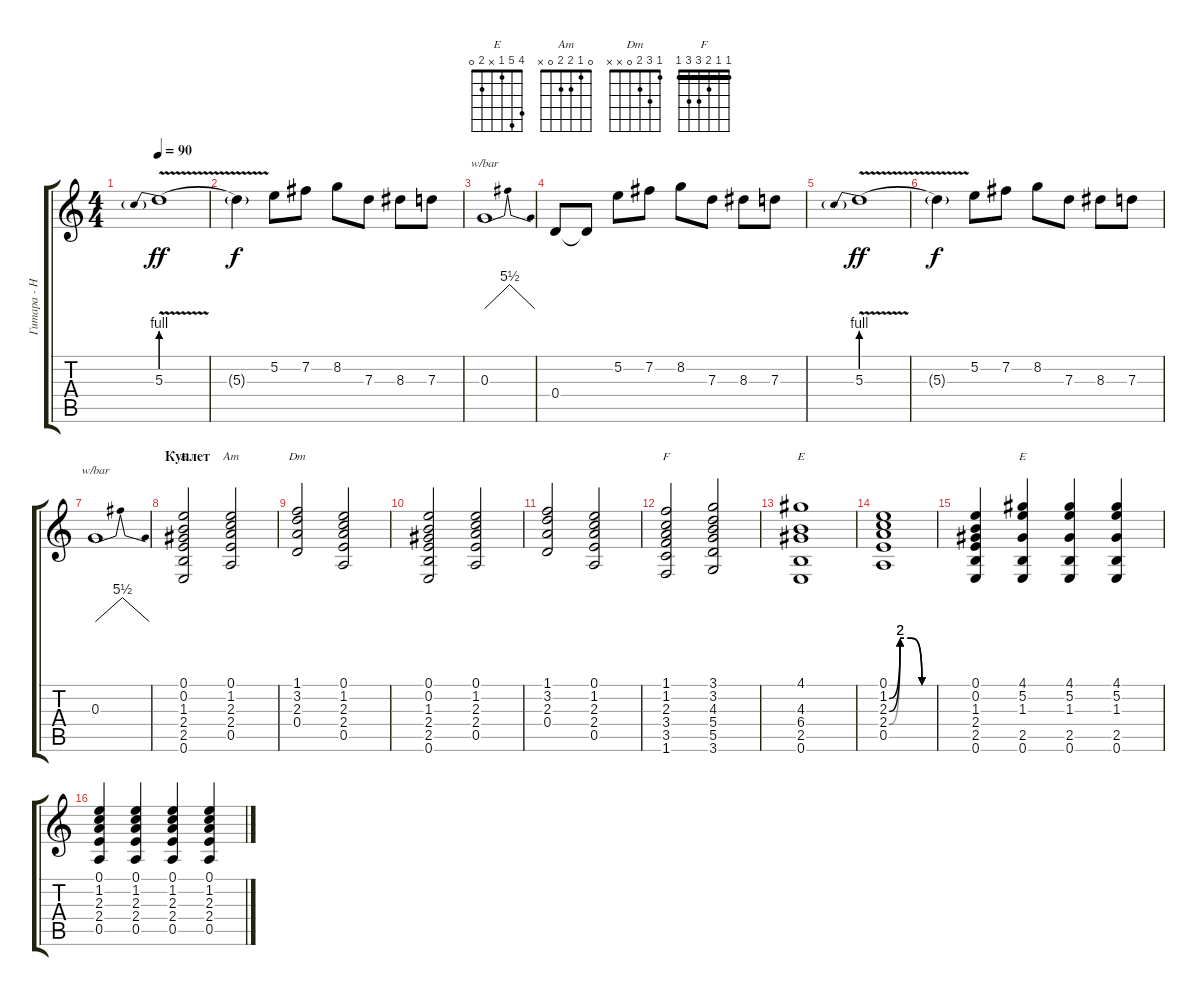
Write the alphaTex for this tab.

\track ("Гитара - HozPort" "Гитара - H") {instrument distortionguitar}
\staff {score tabs}
\tuning (E4 B3 G3 D3 A2 E2) {hide}
\chord ("E" 0 0 1 2 2 0)
\chord ("Am" 0 1 2 2 0 x)
\chord ("Dm" 1 3 2 0 x x)
\chord ("F" 1 1 2 3 3 1) {barre 1}
\chord ("E" 4 x 4 6 2 0) {firstfret 2 barre 4}
\chord ("E" 4 5 1 x 2 0)
\ts (4 4)
\tempo 90
\clef g2
\ks c
5.3{be (prebend 0 4 60 4) v}.1{dy ff} |
5.3{t}.4{dy f} 5.2.8 7.2.8 8.2.8 7.3.8 8.3.8 7.3.8 |
0.3.1{tbe (dip default 0 0 30 22 60 0)} |
0.4.8 0.4{t}.8 5.2.8 7.2.8 8.2.8 7.3.8 8.3.8 7.3.8 |
5.3{be (prebend 0 4 60 4) v}.1{dy ff} |
5.3{t}.4{dy f} 5.2.8 7.2.8 8.2.8 7.3.8 8.3.8 7.3.8 |
0.3.1{tbe (dip default 0 0 30 22 60 0)} |
\section ("" "Куплет")
(0.1 0.2 1.3 2.4 2.5 0.6).2{ch "E"} (0.1 1.2 2.3 2.4 0.5).2{ch "Am"} |
(1.1 3.2 2.3 0.4).2{ch "Dm"} (0.1 1.2 2.3 2.4 0.5).2 |
(0.1 0.2 1.3 2.4 2.5 0.6).2 (0.1 1.2 2.3 2.4 0.5).2 |
(1.1 3.2 2.3 0.4).2 (0.1 1.2 2.3 2.4 0.5).2 |
(1.1 1.2 2.3 3.4 3.5 1.6).2{ch "F"} (3.1 3.2 4.3 5.4 5.5 3.6).2 |
(4.1 4.3 6.4 2.5 0.6).1{ch "E"} |
(0.1 1.2{be (custom 0 0 15 8 30 8 45 0 60 0)} 2.3{be (custom 0 0 15 8 30 8 45 0 60 0)} 2.4{be (custom 0 0 15 8 30 8 45 0 60 0)} 0.5).1 |
(0.1 0.2 1.3 2.4 2.5 0.6).4 (4.1 5.2 1.3 2.5 0.6).4{ch "E"} (4.1 5.2 1.3 2.5 0.6).4 (4.1 5.2 1.3 2.5 0.6).4 |
(0.1 1.2 2.3 2.4 0.5).4 (0.1 1.2 2.3 2.4 0.5).4 (0.1 1.2 2.3 2.4 0.5).4 (0.1 1.2 2.3 2.4 0.5).4
